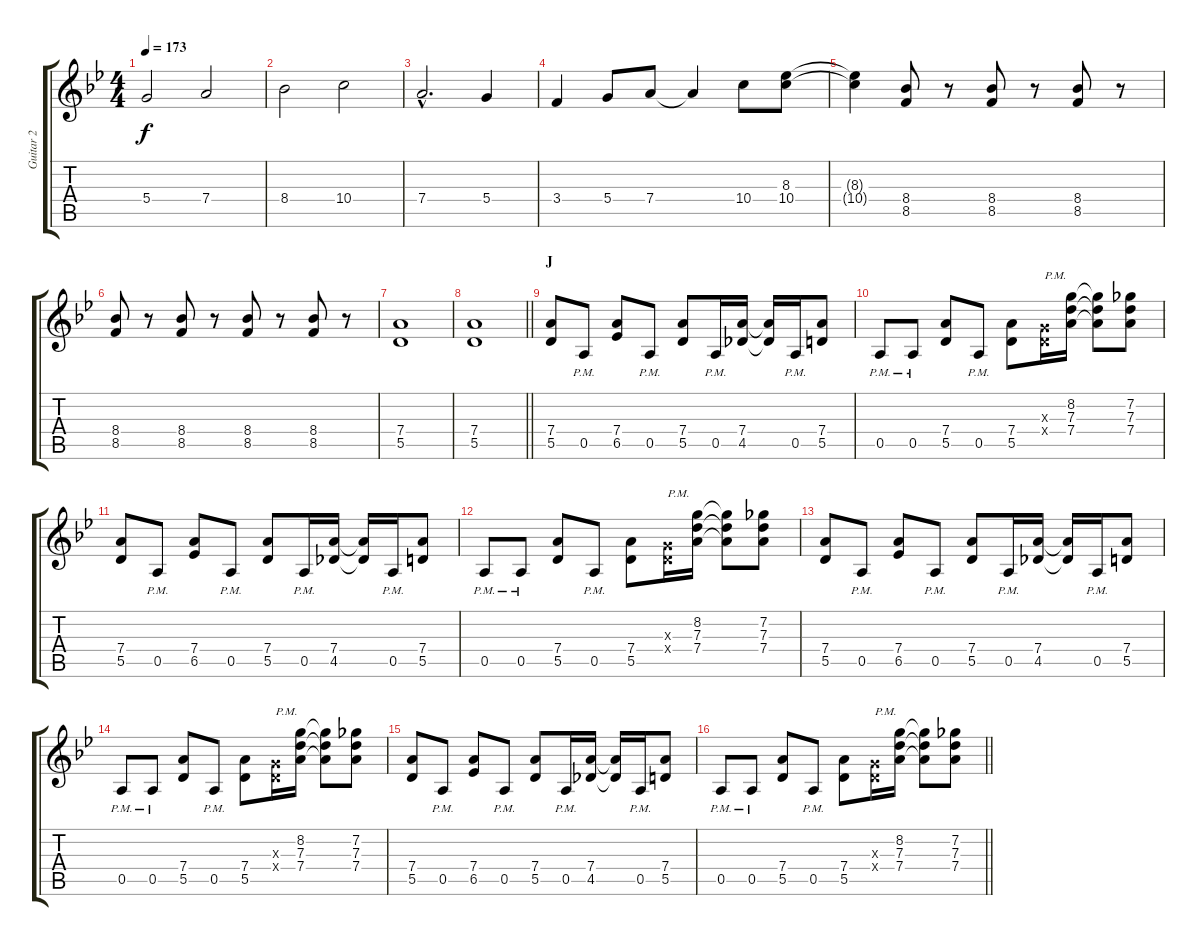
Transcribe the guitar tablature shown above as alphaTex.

\track ("Guitar 2" "Guitar 2") {instrument overdrivenguitar}
\staff {score tabs}
\tuning (E4 B3 G3 D3 A2 E2) {hide}
\ts (4 4)
\tempo 173
\clef g2
\ks bb
5.4.2{dy f} 7.4.2 |
8.4.2 10.4.2 |
7.4{hac}.2{d} 5.4.4 |
3.4.4 5.4.8 7.4.8 7.4{t}.4 10.4.8 (8.3 10.4).8 |
(8.3{t} 10.4{t}).4 (8.4 8.5).8 r.8 (8.4 8.5).8 r.8 (8.4 8.5).8 r.8 |
(8.4 8.5).8 r.8 (8.4 8.5).8 r.8 (8.4 8.5).8 r.8 (8.4 8.5).8 r.8 |
(7.4 5.5).1 |
\barLineRight lightlight
(7.4 5.5).1 |
\section ("" "J")
(7.4 5.5).8 0.5{pm}.8 (7.4 6.5).8 0.5{pm}.8 (7.4 5.5).8 0.5{pm}.16 (7.4 4.5).16 (7.4{t} 4.5{t}).16 0.5{pm}.16 (7.4 5.5).8 |
0.5{pm}.8 0.5{pm}.8 (7.4 5.5).8 0.5{pm}.8 (7.4 5.5).8 (0.3{x} 0.4{x}).16{txt "P.M."} (8.2 7.3 7.4).16 (8.2{t} 7.3{t} 7.4{t}).8 (7.2 7.3 7.4).8 |
(7.4 5.5).8 0.5{pm}.8 (7.4 6.5).8 0.5{pm}.8 (7.4 5.5).8 0.5{pm}.16 (7.4 4.5).16 (7.4{t} 4.5{t}).16 0.5{pm}.16 (7.4 5.5).8 |
0.5{pm}.8 0.5{pm}.8 (7.4 5.5).8 0.5{pm}.8 (7.4 5.5).8 (0.3{x} 0.4{x}).16{txt "P.M."} (8.2 7.3 7.4).16 (8.2{t} 7.3{t} 7.4{t}).8 (7.2 7.3 7.4).8 |
(7.4 5.5).8 0.5{pm}.8 (7.4 6.5).8 0.5{pm}.8 (7.4 5.5).8 0.5{pm}.16 (7.4 4.5).16 (7.4{t} 4.5{t}).16 0.5{pm}.16 (7.4 5.5).8 |
0.5{pm}.8 0.5{pm}.8 (7.4 5.5).8 0.5{pm}.8 (7.4 5.5).8 (0.3{x} 0.4{x}).16{txt "P.M."} (8.2 7.3 7.4).16 (8.2{t} 7.3{t} 7.4{t}).8 (7.2 7.3 7.4).8 |
(7.4 5.5).8 0.5{pm}.8 (7.4 6.5).8 0.5{pm}.8 (7.4 5.5).8 0.5{pm}.16 (7.4 4.5).16 (7.4{t} 4.5{t}).16 0.5{pm}.16 (7.4 5.5).8 |
\barLineRight lightlight
0.5{pm}.8 0.5{pm}.8 (7.4 5.5).8 0.5{pm}.8 (7.4 5.5).8 (0.3{x} 0.4{x}).16{txt "P.M."} (8.2 7.3 7.4).16 (8.2{t} 7.3{t} 7.4{t}).8 (7.2 7.3 7.4).8
